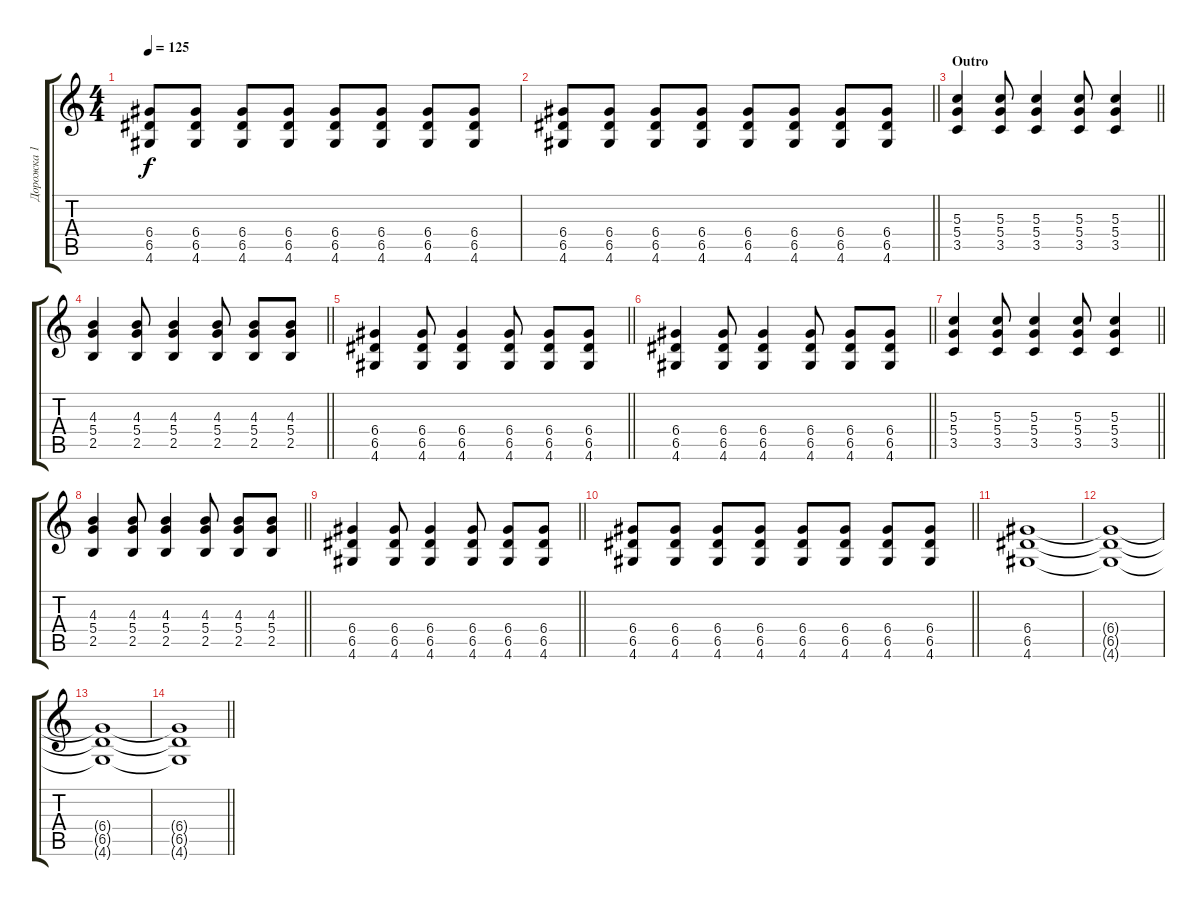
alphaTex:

\track ("Дорожка 1" "Дорожка 1") {instrument distortionguitar}
\staff {score tabs}
\tuning (E4 B3 G3 D3 A2 E2) {hide}
\ts (4 4)
\tempo 125
\clef g2
\ks c
(6.4 6.5 4.6).8{dy f} (6.4 6.5 4.6).8 (6.4 6.5 4.6).8 (6.4 6.5 4.6).8 (6.4 6.5 4.6).8 (6.4 6.5 4.6).8 (6.4 6.5 4.6).8 (6.4 6.5 4.6).8 |
\barLineRight lightlight
(6.4 6.5 4.6).8 (6.4 6.5 4.6).8 (6.4 6.5 4.6).8 (6.4 6.5 4.6).8 (6.4 6.5 4.6).8 (6.4 6.5 4.6).8 (6.4 6.5 4.6).8 (6.4 6.5 4.6).8 |
\section ("" "Outro")
\barLineRight lightlight
(5.3 5.4 3.5).4 (5.3 5.4 3.5).8 (5.3 5.4 3.5).4 (5.3 5.4 3.5).8 (5.3 5.4 3.5).4 |
\barLineRight lightlight
(4.3 5.4 2.5).4 (4.3 5.4 2.5).8 (4.3 5.4 2.5).4 (4.3 5.4 2.5).8 (4.3 5.4 2.5).8 (4.3 5.4 2.5).8 |
\barLineRight lightlight
(6.4 6.5 4.6).4 (6.4 6.5 4.6).8 (6.4 6.5 4.6).4 (6.4 6.5 4.6).8 (6.4 6.5 4.6).8 (6.4 6.5 4.6).8 |
\barLineRight lightlight
(6.4 6.5 4.6).4 (6.4 6.5 4.6).8 (6.4 6.5 4.6).4 (6.4 6.5 4.6).8 (6.4 6.5 4.6).8 (6.4 6.5 4.6).8 |
\barLineRight lightlight
(5.3 5.4 3.5).4 (5.3 5.4 3.5).8 (5.3 5.4 3.5).4 (5.3 5.4 3.5).8 (5.3 5.4 3.5).4 |
\barLineRight lightlight
(4.3 5.4 2.5).4 (4.3 5.4 2.5).8 (4.3 5.4 2.5).4 (4.3 5.4 2.5).8 (4.3 5.4 2.5).8 (4.3 5.4 2.5).8 |
\barLineRight lightlight
(6.4 6.5 4.6).4 (6.4 6.5 4.6).8 (6.4 6.5 4.6).4 (6.4 6.5 4.6).8 (6.4 6.5 4.6).8 (6.4 6.5 4.6).8 |
\barLineRight lightlight
(6.4 6.5 4.6).8 (6.4 6.5 4.6).8 (6.4 6.5 4.6).8 (6.4 6.5 4.6).8 (6.4 6.5 4.6).8 (6.4 6.5 4.6).8 (6.4 6.5 4.6).8 (6.4 6.5 4.6).8 |
(6.4 6.5 4.6).1{volume 13} |
(6.4{t} 6.5{t} 4.6{t}).1{volume 0} |
(6.4{t} 6.5{t} 4.6{t}).1 |
\barLineRight lightlight
(6.4{t} 6.5{t} 4.6{t}).1
